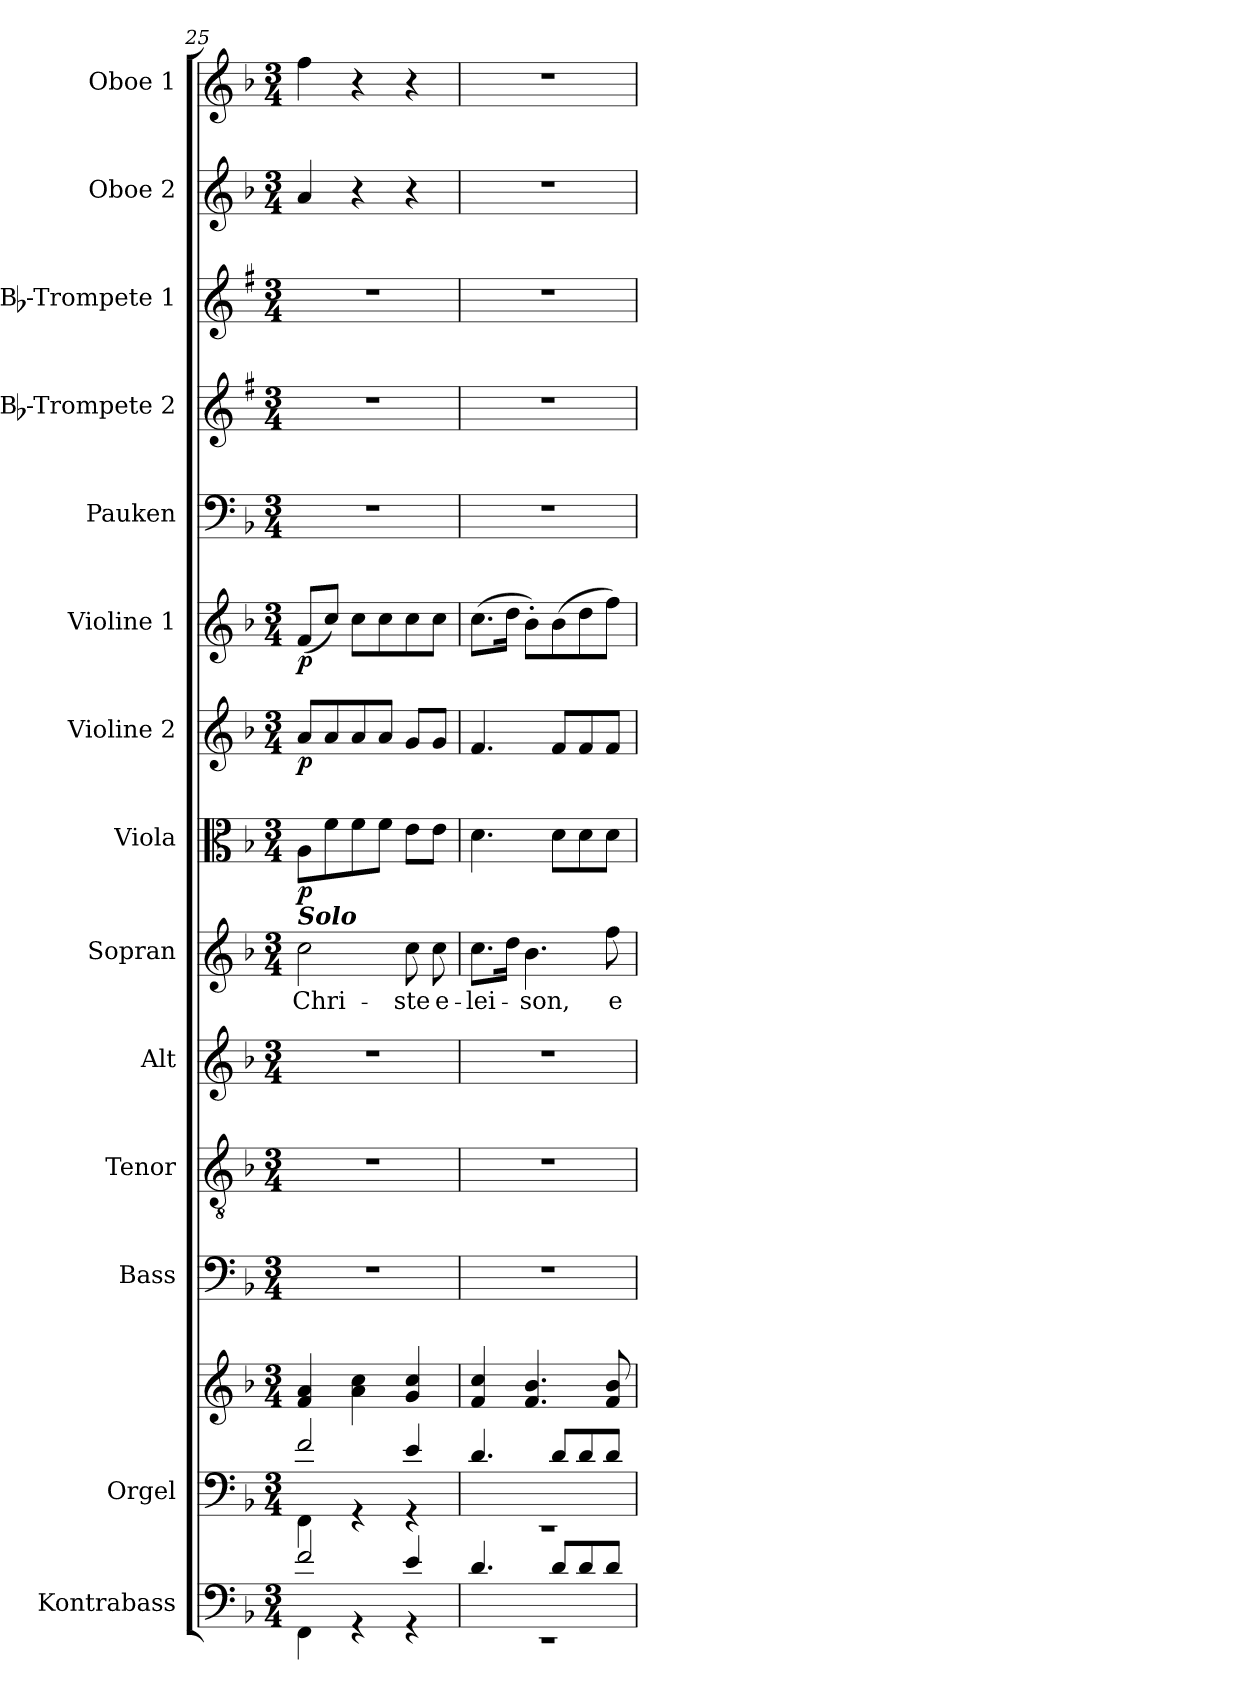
**kern	**kern	**kern	**kern	**kern	**kern	**kern	**text	**kern	**dynam	**kern	**dynam	**kern	**dynam	**kern	**kern	**kern	**kern	**kern
*part14	*part13	*part13	*part12	*part11	*part10	*part9	*part9	*part8	*part8	*part7	*part7	*part6	*part6	*part5	*part4	*part3	*part2	*part1
*staff15	*staff14	*staff13	*staff12	*staff11	*staff10	*staff9	*staff9	*staff8	*staff8	*staff7	*staff7	*staff6	*staff6	*staff5	*staff4	*staff3	*staff2	*staff1
*I"Kontrabass	*I"Orgel	*	*I"Bass	*I"Tenor	*I"Alt	*I"Sopran	*	*I"Viola	*	*I"Violine 2	*	*I"Violine 1	*	*I"Pauken	*I"Bb-Trompete 2	*I"Bb-Trompete 1	*I"Oboe 2	*I"Oboe 1
*I'Kb.	*I'Org.	*	*I'B.	*I'T.	*I'A.	*I'S.	*	*I'Vla.	*	*I'Vl. 2	*	*I'Vl. 1	*	*I'Pk.	*I'Bb Trp. 2	*I'Bb Trp. 1	*I'Ob. 2	*I'Ob. 1
*clefF4	*clefF4	*clefG2	*clefF4	*clefGv2	*clefG2	*clefG2	*	*clefC3	*	*clefG2	*	*clefG2	*	*clefF4	*clefG2	*clefG2	*clefG2	*clefG2
*ITrd7c12	*	*	*	*	*	*	*	*	*	*	*	*	*	*	*ITrd1c2	*ITrd1c2	*	*
*k[b-]	*k[b-]	*k[b-]	*k[b-]	*k[b-]	*k[b-]	*k[b-]	*	*k[b-]	*	*k[b-]	*	*k[b-]	*	*k[b-]	*k[b-]	*k[b-]	*k[b-]	*k[b-]
*F:	*F:	*F:	*F:	*F:	*F:	*F:	*	*F:	*	*F:	*	*F:	*	*F:	*F:	*F:	*F:	*F:
*M3/4	*M3/4	*M3/4	*M3/4	*M3/4	*M3/4	*M3/4	*	*M3/4	*	*M3/4	*	*M3/4	*	*M3/4	*M3/4	*M3/4	*M3/4	*M3/4
=25	=25	=25	=25	=25	=25	=25	=25	=25	=25	=25	=25	=25	=25	=25	=25	=25	=25	=25
*^	*^	*	*	*	*	*	*	*	*	*	*	*	*	*	*	*	*	*
!	!	!	!	!	!	!	!	!LO:TX:a:Bi:t=Solo	!	!	!	!	!	!	!	!	!	!	!	!
!	!	!	!	!	!	!	!	!	!LO:LY:b	!	!LO:DY:b	!	!LO:DY:b	!	!LO:DY:b	!	!	!	!	!
2F/	4FFF\	2f/	4FF\	4f/ 4a/	2.r	2.r	2.r	2cc\	Chri-	8A\L	p	8a/L	p	(<8f/L	p	2.r	2.r	2.r	4a/	4ff\
.	.	.	.	.	.	.	.	.	.	8f\	.	8a/	.	8cc/J)	.	.	.	.	.	.
.	4rGG	.	4rGG	4a\ 4cc\	.	.	.	.	.	8f\	.	8a/	.	8cc\L	.	.	.	.	4r	4r
.	.	.	.	.	.	.	.	.	.	8f\J	.	8a/J	.	8cc\	.	.	.	.	.	.
!	!	!	!	!	!	!	!	!	!LO:LY:b	!	!	!	!	!	!	!	!	!	!	!
4E/	4rGG	4e/	4rGG	4g/ 4cc/	.	.	.	8cc\	-ste	8e\L	.	8g/L	.	8cc\	.	.	.	.	4r	4r
!	!	!	!	!	!	!	!	!	!LO:LY:b	!	!	!	!	!	!	!	!	!	!	!
.	.	.	.	.	.	.	.	8cc\	e-	8e\J	.	8g/J	.	8cc\J	.	.	.	.	.	.
=26	=26	=26	=26	=26	=26	=26	=26	=26	=26	=26	=26	=26	=26	=26	=26	=26	=26	=26	=26	=26
!	!LO:N:vis=1	!	!LO:N:vis=1	!	!	!	!	!	!LO:LY:b	!	!	!	!	!	!	!	!	!	!	!
4.D/	2.rEE	4.d/	2.rEE	4f/ 4cc/	2.r	2.r	2.r	8.cc\L	-lei-	4.d\	.	4.f/	.	(>8.cc\L	.	2.r	2.r	2.r	2.r	2.r
.	.	.	.	.	.	.	.	16dd\Jk	.	.	.	.	.	16dd\Jk	.	.	.	.	.	.
!	!	!	!	!	!	!	!	!	!LO:LY:b	!	!	!	!	!	!	!	!	!	!	!
.	.	.	.	4.f/ 4.b-/	.	.	.	4.b-\	-son,	.	.	.	.	8b-'>\L)	.	.	.	.	.	.
8D/L	.	8d/L	.	.	.	.	.	.	.	8d\L	.	8f/L	.	(>8b-\	.	.	.	.	.	.
8D/	.	8d/	.	.	.	.	.	.	.	8d\	.	8f/	.	8dd\	.	.	.	.	.	.
!	!	!	!	!	!	!	!	!	!LO:LY:b	!	!	!	!	!	!	!	!	!	!	!
8D/J	.	8d/J	.	8f/ 8b-/	.	.	.	8ff\	e-	8d\J	.	8f/J	.	8ff\J)	.	.	.	.	.	.
*v	*v	*	*	*	*	*	*	*	*	*	*	*	*	*	*	*	*	*	*	*
*	*v	*v	*	*	*	*	*	*	*	*	*	*	*	*	*	*	*	*	*
=	=	=	=	=	=	=	=	=	=	=	=	=	=	=	=	=	=	=
*-	*-	*-	*-	*-	*-	*-	*-	*-	*-	*-	*-	*-	*-	*-	*-	*-	*-	*-
